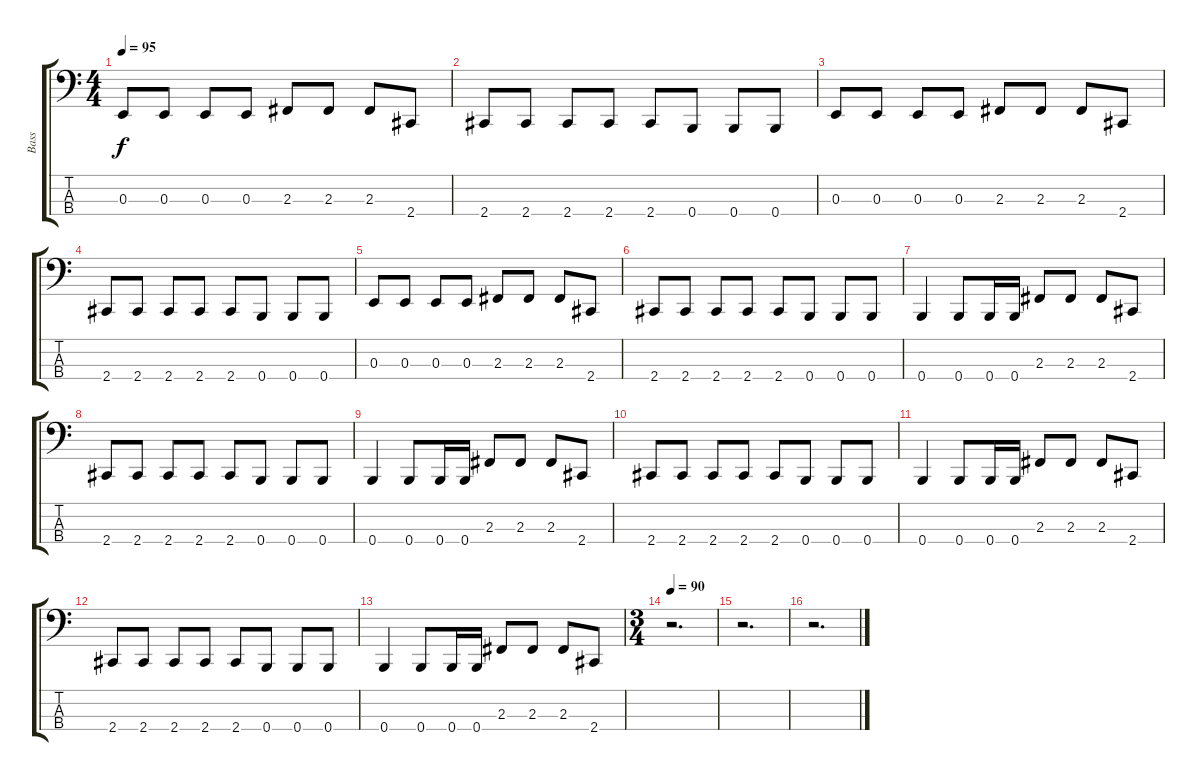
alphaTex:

\track ("Bass" "Bass") {instrument acousticbass}
\staff {score tabs}
\tuning (D2 A1 E1 B0) {hide}
\ts (4 4)
\tempo 95
\clef f4
\ks c
0.3.8{dy f} 0.3.8 0.3.8 0.3.8 2.3.8 2.3.8 2.3.8 2.4.8 |
2.4.8 2.4.8 2.4.8 2.4.8 2.4.8 0.4.8 0.4.8 0.4.8 |
0.3.8 0.3.8 0.3.8 0.3.8 2.3.8 2.3.8 2.3.8 2.4.8 |
2.4.8 2.4.8 2.4.8 2.4.8 2.4.8 0.4.8 0.4.8 0.4.8 |
0.3.8 0.3.8 0.3.8 0.3.8 2.3.8 2.3.8 2.3.8 2.4.8 |
2.4.8 2.4.8 2.4.8 2.4.8 2.4.8 0.4.8 0.4.8 0.4.8 |
0.4.4 0.4.8 0.4.16 0.4.16 2.3.8 2.3.8 2.3.8 2.4.8 |
2.4.8 2.4.8 2.4.8 2.4.8 2.4.8 0.4.8 0.4.8 0.4.8 |
0.4.4 0.4.8 0.4.16 0.4.16 2.3.8 2.3.8 2.3.8 2.4.8 |
2.4.8 2.4.8 2.4.8 2.4.8 2.4.8 0.4.8 0.4.8 0.4.8 |
0.4.4 0.4.8 0.4.16 0.4.16 2.3.8 2.3.8 2.3.8 2.4.8 |
2.4.8 2.4.8 2.4.8 2.4.8 2.4.8 0.4.8 0.4.8 0.4.8 |
0.4.4 0.4.8 0.4.16 0.4.16 2.3.8 2.3.8 2.3.8 2.4.8 |
\ts (3 4)
\tempo 90
r.2{d} |
r.2{d} |
r.2{d}
